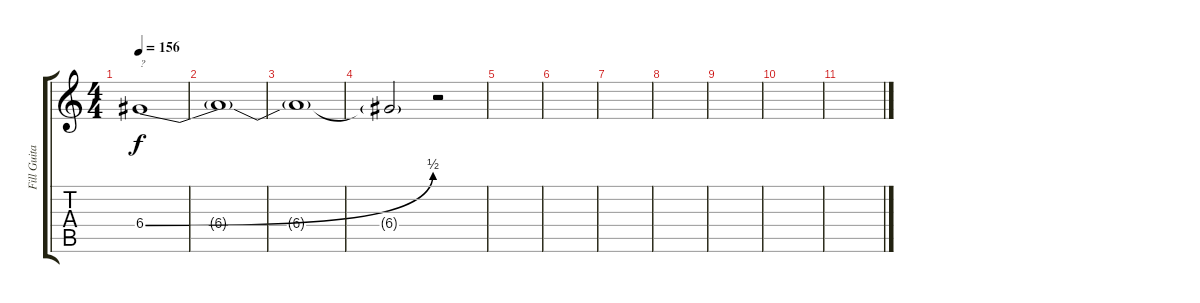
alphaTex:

\track ("Fill Guitar" "Fill Guita") {instrument distortionguitar}
\staff {score tabs}
\tuning (E4 B3 G3 D3 A2 E2) {hide}
\ts (4 4)
\section ("" "")
\tempo 156
\clef g2
\ks c
6.4{be (bend 0 0 60 2)}.1{txt "?" dy f} |
6.4{t}.1 |
6.4{t}.1 |
6.4{t}.2 r.2 |
|
|
|
|
|
|
\section ("" "")
